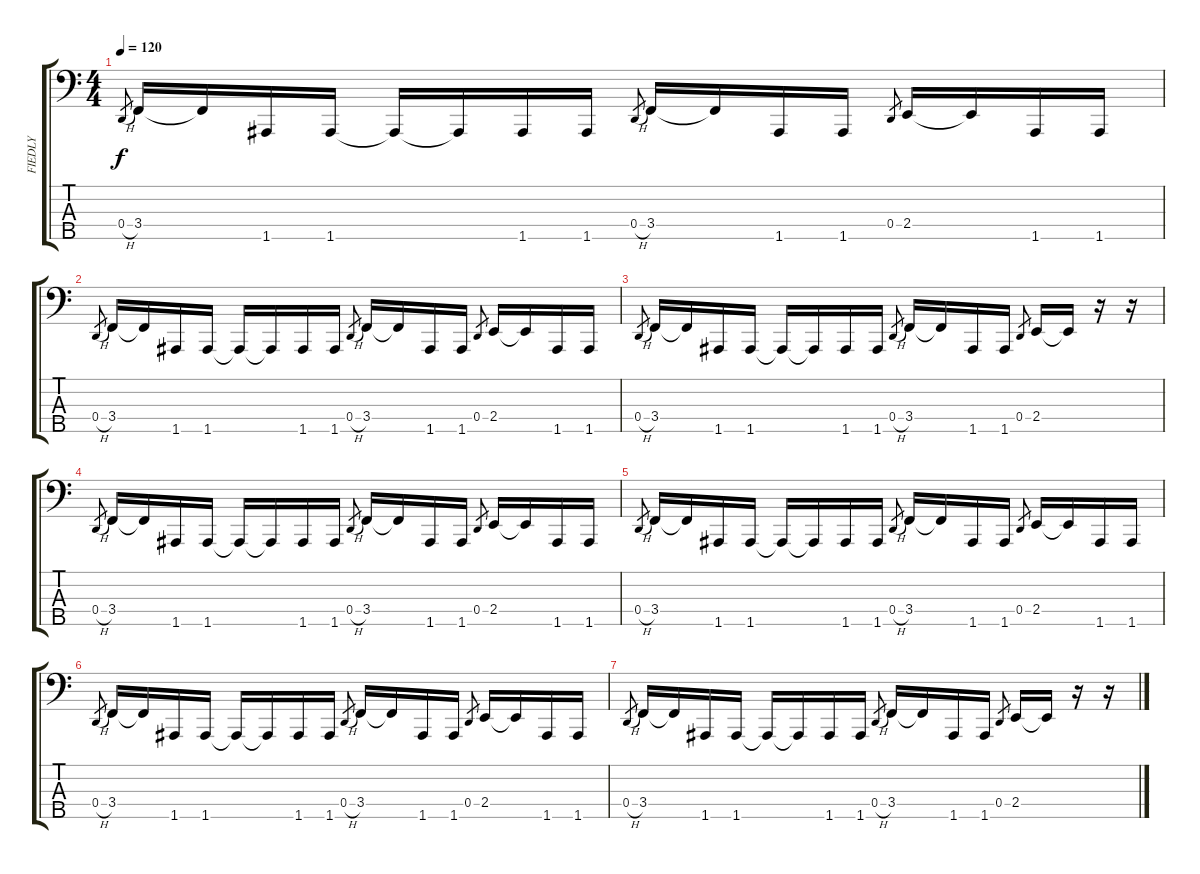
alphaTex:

\track ("FIEDLY" "FIEDLY") {instrument slapbass1}
\staff {score tabs}
\tuning (F2 C2 G1 D1 A0) {hide}
\ts (4 4)
\tempo 120
\clef f4
\ks c
0.4{h}.8{gr dy f} 3.4.16 3.4{t}.16 1.5.16 1.5.16 1.5{t}.16 1.5{t}.16 1.5.16 1.5.16 0.4{h}.8{gr} 3.4.16 3.4{t}.16 1.5.16 1.5.16 0.4.8{gr} 2.4.16 2.4{t}.16 1.5.16 1.5.16 |
0.4{h}.8{gr} 3.4.16 3.4{t}.16 1.5.16 1.5.16 1.5{t}.16 1.5{t}.16 1.5.16 1.5.16 0.4{h}.8{gr} 3.4.16 3.4{t}.16 1.5.16 1.5.16 0.4.8{gr} 2.4.16 2.4{t}.16 1.5.16 1.5.16 |
0.4{h}.8{gr} 3.4.16 3.4{t}.16 1.5.16 1.5.16 1.5{t}.16 1.5{t}.16 1.5.16 1.5.16 0.4{h}.8{gr} 3.4.16 3.4{t}.16 1.5.16 1.5.16 0.4.8{gr} 2.4.16 2.4{t}.16 r.16 r.16 |
0.4{h}.8{gr} 3.4.16 3.4{t}.16 1.5.16 1.5.16 1.5{t}.16 1.5{t}.16 1.5.16 1.5.16 0.4{h}.8{gr} 3.4.16 3.4{t}.16 1.5.16 1.5.16 0.4.8{gr} 2.4.16 2.4{t}.16 1.5.16 1.5.16 |
0.4{h}.8{gr} 3.4.16 3.4{t}.16 1.5.16 1.5.16 1.5{t}.16 1.5{t}.16 1.5.16 1.5.16 0.4{h}.8{gr} 3.4.16 3.4{t}.16 1.5.16 1.5.16 0.4.8{gr} 2.4.16 2.4{t}.16 1.5.16 1.5.16 |
0.4{h}.8{gr} 3.4.16 3.4{t}.16 1.5.16 1.5.16 1.5{t}.16 1.5{t}.16 1.5.16 1.5.16 0.4{h}.8{gr} 3.4.16 3.4{t}.16 1.5.16 1.5.16 0.4.8{gr} 2.4.16 2.4{t}.16 1.5.16 1.5.16 |
0.4{h}.8{gr} 3.4.16 3.4{t}.16 1.5.16 1.5.16 1.5{t}.16 1.5{t}.16 1.5.16 1.5.16 0.4{h}.8{gr} 3.4.16 3.4{t}.16 1.5.16 1.5.16 0.4.8{gr} 2.4.16 2.4{t}.16 r.16 r.16
